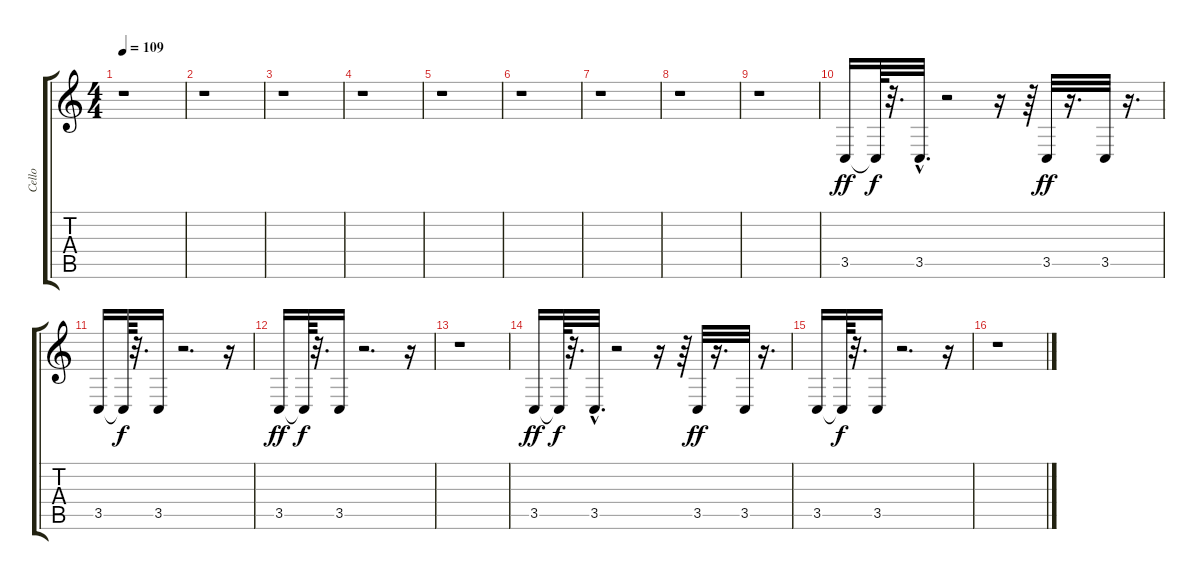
\track ("Cello" "Cello") {instrument cello}
\staff {score tabs}
\tuning (E4 B3 G3 D3 A2 E2) {hide}
\ts (4 4)
\tempo 109
\clef g2
\ks c
r.1{dy f} |
r.1 |
r.1 |
r.1 |
r.1 |
r.1 |
r.1 |
r.1 |
r.1 |
3.5.16{dy ff} 3.5{t}.64{dy f} r.32{d} 3.5{hac}.32{d} r.2 r.16 r.64 3.5.32{dy ff} r.16{d} 3.5.32 r.16{d} |
3.5.16 3.5{t}.64{dy f} r.32{d} 3.5.16 r.2{d} r.16 |
3.5.16{dy ff} 3.5{t}.64{dy f} r.32{d} 3.5.16 r.2{d} r.16 |
r.1 |
3.5.16{dy ff} 3.5{t}.64{dy f} r.32{d} 3.5{hac}.32{d} r.2 r.16 r.64 3.5.32{dy ff} r.16{d} 3.5.32 r.16{d} |
3.5.16 3.5{t}.64{dy f} r.32{d} 3.5.16 r.2{d} r.16 |
r.1
